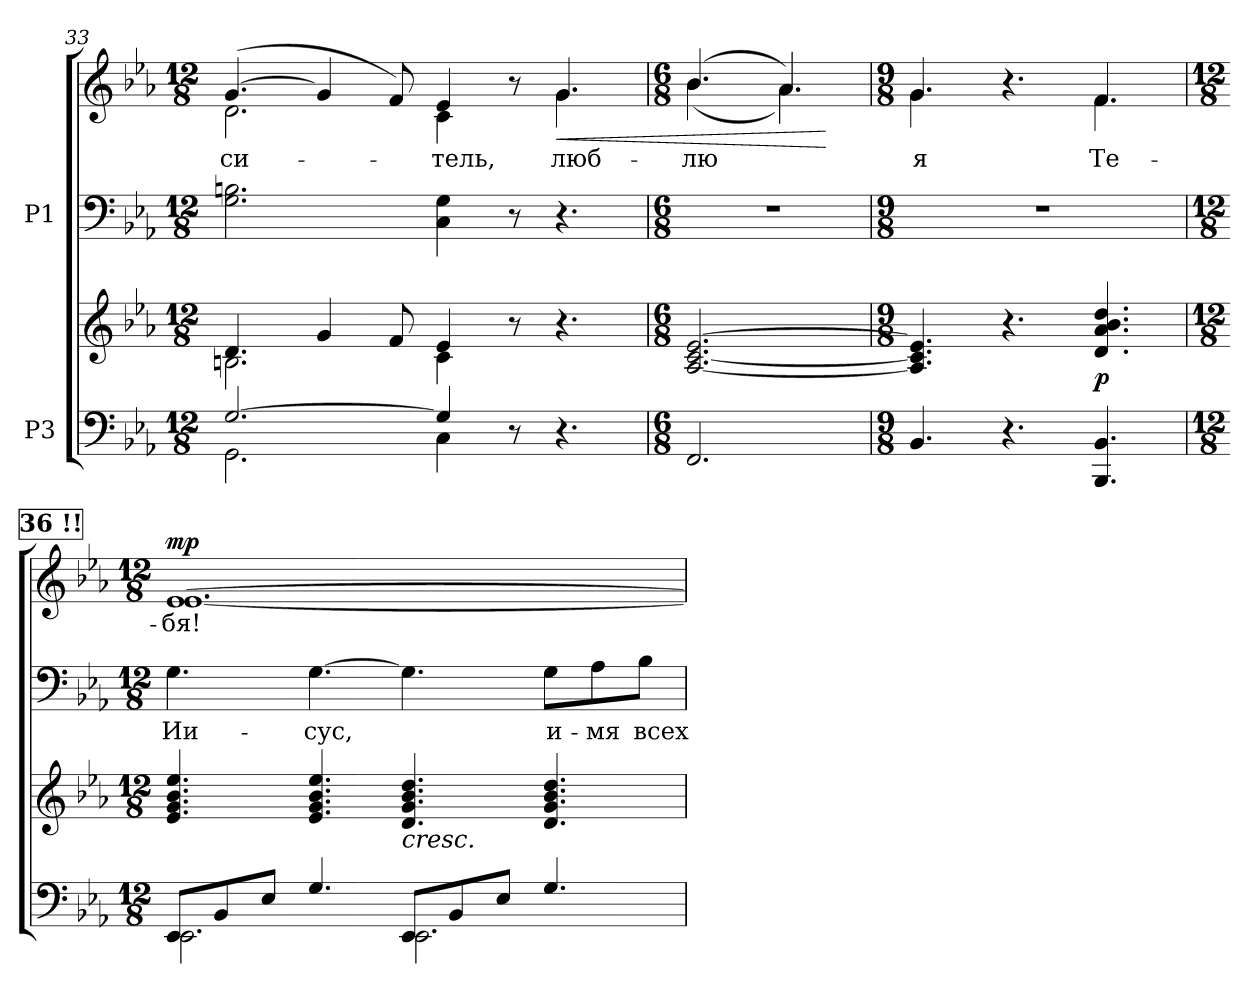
**kern	**kern	**dynam	**kern	**text	**kern	**text	**dynam
*part2	*part2	*part2	*part1	*part1	*part1	*part1	*part1
*staff4	*staff3	*staff3/4	*staff2	*staff2	*staff1	*staff1	*staff1/2
*I"P3	*	*	*I"P1	*	*	*	*
*clefF4	*clefG2	*	*clefF4	*	*clefG2	*	*
*k[b-e-a-]	*k[b-e-a-]	*	*k[b-e-a-]	*	*k[b-e-a-]	*	*
*E-:	*E-:	*	*E-:	*	*E-:	*	*
*M12/8	*M12/8	*	*M12/8	*	*M12/8	*	*
=33	=33	=33	=33	=33	=33	=33	=33
*^	*^	*	*	*	*	*	*
!	!	!	!	!	!	!	!	!LO:LY:b:color=#000000	!
*	*	*	*	*	*	*	*^	*	*
[>2.Gi/	2.GGi\	4.di/	2.Bni\	.	2.Gi\ 2.Bni	.	([>4.gi/	2.di\	-си-	.
.	.	4gi/	.	.	.	.	4gi/]	.	.	.
.	.	8fi/	.	.	.	.	8fi/)	.	.	.
!	!	!	!	!	!	!	!	!	!LO:LY:b:color=#000000	!
4Gi/]	4Ci\	4e-i/	4ci\	.	4Ci\ 4Gi	.	4e-i/	4ci\	-тель,	.
8r	2ryy	8r	2ryy	.	8r	.	8r	8ryy	.	.
!	!	!	!	!	!	!	!	!	!LO:LY:b:color=#000000	!LO:HP:b
4.r	.	4.r	.	.	4.r	.	4.gi/	4.gi\	люб-	<
*v	*v	*	*	*	*	*	*	*	*	*
*	*v	*v	*	*	*	*	*	*	*
!!LO:LB:g=z	!!
=34	=34	=34	=34	=34	=34	=34	=34	=34
*M6/8	*M6/8	*	*M6/8	*	*M6/8	*	*	*
!	!	!	!LO:N:vis=1	!	!	!	!	!
!	!	!	!	!	!	!	!LO:LY:b:color=#000000	!
2.FFi/	[<2.A-i/ [<2.ci [>2.e-i	.	2.r	.	(4.b-i/	(4.b-i\	-лю	.
.	.	.	.	.	4.a-i/)	4.a-i\)	.	.
*	*	*	*	*	*v	*v	*	*
.	.	.	.	.	.	.	[
=35	=35	=35	=35	=35	=35	=35	=35
*M9/8	*M9/8	*	*M9/8	*	*M9/8	*	*
!	!	!	!LO:N:vis=1	!	!	!	!
!	!	!	!	!	!	!LO:LY:b:color=#000000	!
*	*	*	*	*	*^	*	*
4.BB-i/	4.A-i/] 4.ci] 4.e-i]	.	8%9r	.	4.gi/	4.gi\	я	.
4.r	4.r	.	.	.	4.r	4.ryy	.	.
!	!	!	!	!	!	!	!LO:LY:b:color=#000000	!
4.BBB-i/ 4.BB-i	4.di/ 4.a-i 4.b-i 4.ddi	p	.	.	4.fi/	4.fi\	Те-	.
!!LO:REH:place=s1:color=#000000:enc=box:fs=13.0217:t=36	!!
=36	=36	=36	=36	=36	=36	=36	=36	=36
*M12/8	*M12/8	*	*M12/8	*	*M12/8	*	*	*
*^	*	*	*	*	*	*	*	*
!	!	!	!	!	!LO:LY:a:color=#000000	!	!	!	!
!	!	!	!	!	!	!	!	!LO:LY:b:color=#000000	!
8EE-i/L	2.EE-i\	4.e-i/ 4.gi 4.b-i 4.ee-i	.	4.Gi\	Ии-	[>1.e-i	[<1.e-i	-бя!	mp
8BB-i/	.	.	.	.	.	.	.	.	.
8E-i/J	.	.	.	.	.	.	.	.	.
!	!	!	!	!	!LO:LY:a:color=#000000	!	!	!	!
4.Gi/	.	4.e-i/ 4.gi 4.b-i 4.ee-i	.	[>4.Gi\	-сус,	.	.	.	.
!	!	!LO:TX:b:i:t=cresc.	!	!	!	!	!	!	!
8EE-i/L	2.EE-i\	4.di/ 4.gi 4.b-i 4.ddi	.	4.Gi\]	.	.	.	.	.
8BB-i/	.	.	.	.	.	.	.	.	.
8E-i/J	.	.	.	.	.	.	.	.	.
!	!	!	!	!	!LO:LY:a:color=#000000	!	!	!	!
4.Gi/	.	4.di/ 4.gi 4.b-i 4.ddi	.	8Gi\L	и-	.	.	.	.
!	!	!	!	!	!LO:LY:a:color=#000000	!	!	!	!
.	.	.	.	8A-i\	-мя	.	.	.	.
!	!	!	!	!	!LO:LY:a:color=#000000	!	!	!	!
.	.	.	.	8B-i\J	всех	.	.	.	.
*v	*v	*	*	*	*	*v	*v	*	*
=	=	=	=	=	=	=	=
*-	*-	*-	*-	*-	*-	*-	*-
